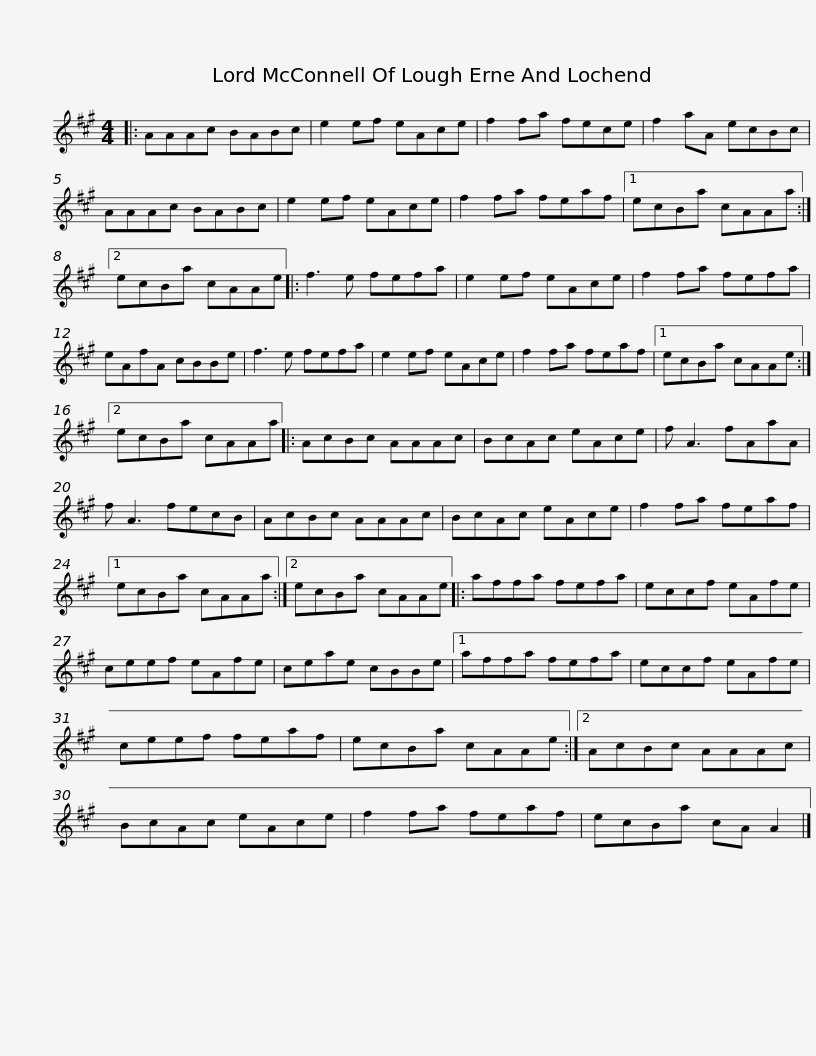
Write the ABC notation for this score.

X:1
L:1/8
M:4/4
I:linebreak $
K:A
V:1 treble
V:1
|: AAAc BABc | e2 ef eAce | f2 fa fece | f2 aA ecBc | AAAc BABc |$ %5
 e2 ef eAce | f2 fa feaf |1 ecBa cAAa :|2 ecBa cAAe |: f3 e fefa | %10
 e2 ef eAce |$ f2 fa fefa | eAfA cBBe | f3 e fefa | e2 ef eAce | %15
 f2 fa feaf |1 ecBa cAAe :|2$ ecBa cAAa |: AcBc AAAc | BcAc eAce | %20
 f A3 fAaA | f A3 fecB | AcBc AAAc |$ BcAc eAce | f2 fa feaf |1 %25
 ecBa cAAa :|2 ecBa cAAe |:$ affa fefa | eccf eAfe | ceef eAfe | %30
 ceae cBBe |1 affa fefa |$ eccf eAfe | ceef feaf | ecBa cAAe :|2 %35
 AcBc AAAc | BcAc eAce |$ f2 fa feaf | ecBa cA A2 |] %39
